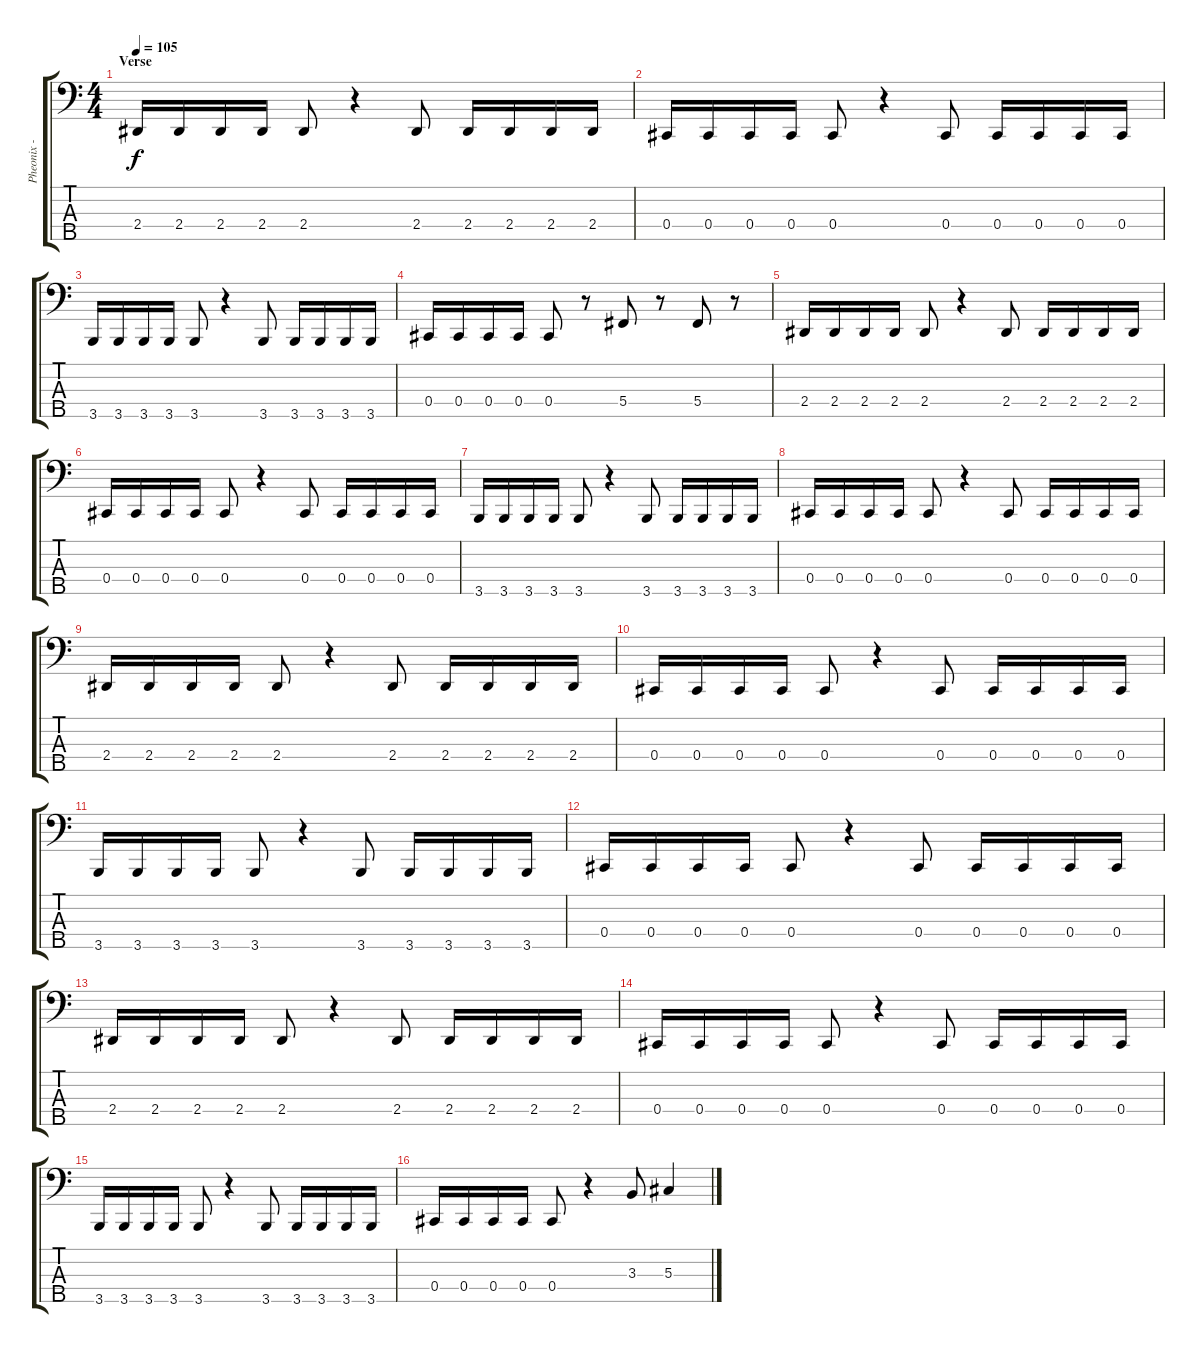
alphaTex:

\track ("Pheonix - Bass" "Pheonix - ") {instrument electricbassfinger}
\staff {score tabs}
\tuning (Gb2 Db2 Ab1 Db1 Ab0) {hide}
\ts (4 4)
\section ("" "Verse")
\tempo 105
\clef f4
\ks c
2.4.16{dy f} 2.4.16 2.4.16 2.4.16 2.4.8 r.4 2.4.8 2.4.16 2.4.16 2.4.16 2.4.16 |
0.4.16 0.4.16 0.4.16 0.4.16 0.4.8 r.4 0.4.8 0.4.16 0.4.16 0.4.16 0.4.16 |
3.5.16 3.5.16 3.5.16 3.5.16 3.5.8 r.4 3.5.8 3.5.16 3.5.16 3.5.16 3.5.16 |
0.4.16 0.4.16 0.4.16 0.4.16 0.4.8 r.8 5.4.8 r.8 5.4.8 r.8 |
2.4.16 2.4.16 2.4.16 2.4.16 2.4.8 r.4 2.4.8 2.4.16 2.4.16 2.4.16 2.4.16 |
0.4.16 0.4.16 0.4.16 0.4.16 0.4.8 r.4 0.4.8 0.4.16 0.4.16 0.4.16 0.4.16 |
3.5.16 3.5.16 3.5.16 3.5.16 3.5.8 r.4 3.5.8 3.5.16 3.5.16 3.5.16 3.5.16 |
0.4.16 0.4.16 0.4.16 0.4.16 0.4.8 r.4 0.4.8 0.4.16 0.4.16 0.4.16 0.4.16 |
2.4.16 2.4.16 2.4.16 2.4.16 2.4.8 r.4 2.4.8 2.4.16 2.4.16 2.4.16 2.4.16 |
0.4.16 0.4.16 0.4.16 0.4.16 0.4.8 r.4 0.4.8 0.4.16 0.4.16 0.4.16 0.4.16 |
3.5.16 3.5.16 3.5.16 3.5.16 3.5.8 r.4 3.5.8 3.5.16 3.5.16 3.5.16 3.5.16 |
0.4.16 0.4.16 0.4.16 0.4.16 0.4.8 r.4 0.4.8 0.4.16 0.4.16 0.4.16 0.4.16 |
2.4.16 2.4.16 2.4.16 2.4.16 2.4.8 r.4 2.4.8 2.4.16 2.4.16 2.4.16 2.4.16 |
0.4.16 0.4.16 0.4.16 0.4.16 0.4.8 r.4 0.4.8 0.4.16 0.4.16 0.4.16 0.4.16 |
3.5.16 3.5.16 3.5.16 3.5.16 3.5.8 r.4 3.5.8 3.5.16 3.5.16 3.5.16 3.5.16 |
0.4.16 0.4.16 0.4.16 0.4.16 0.4.8 r.4 3.3.8 5.3.4
